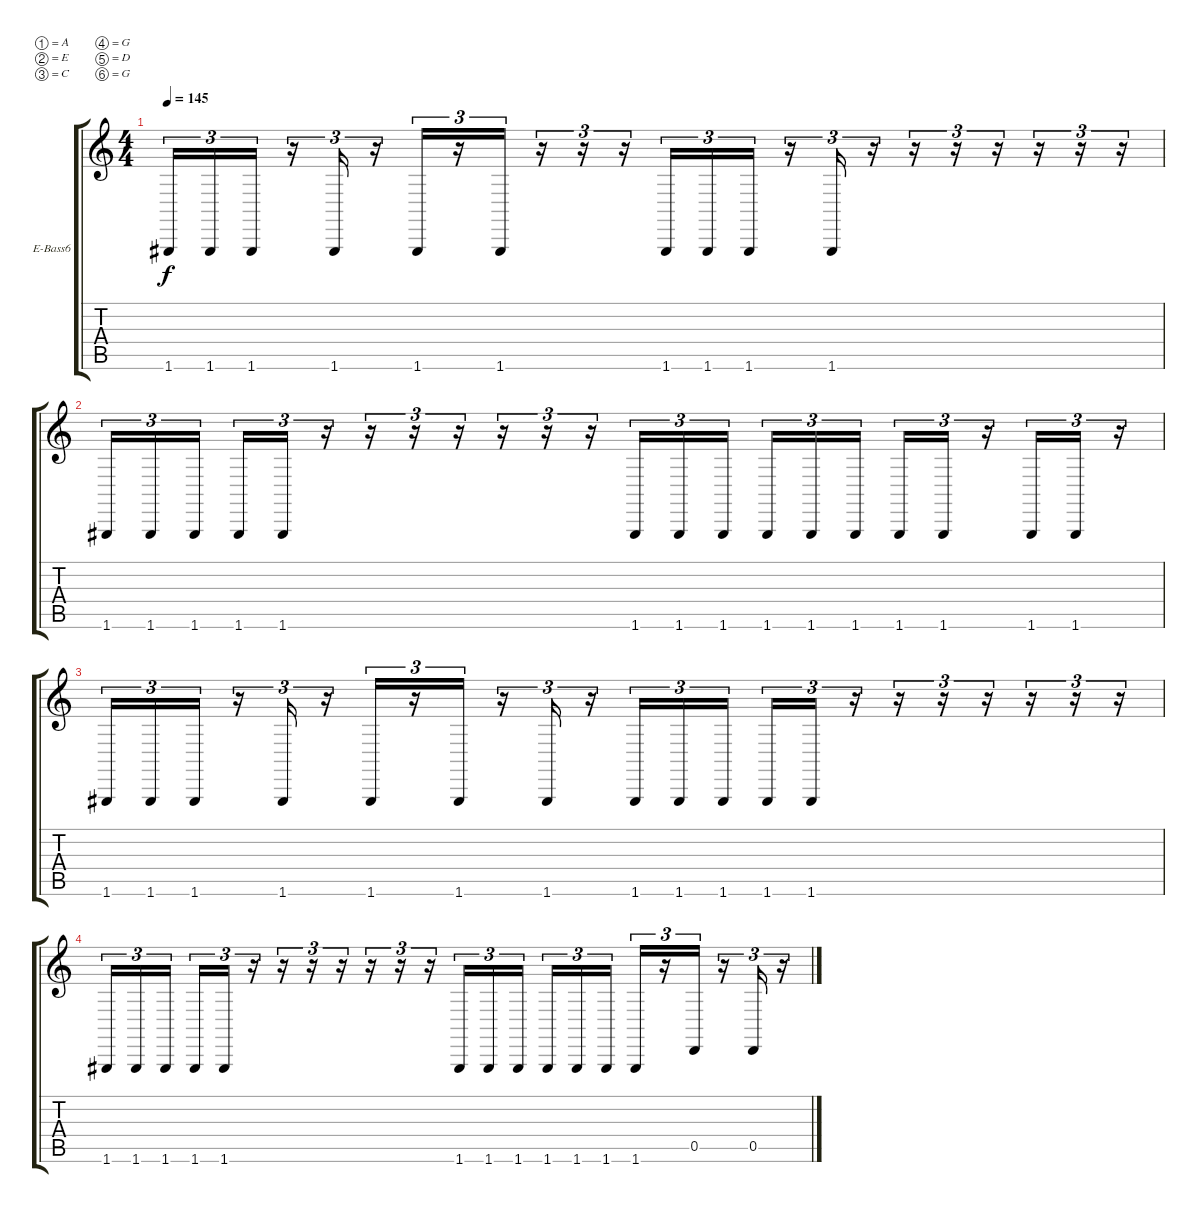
\defaultSystemsLayout 4
\bracketExtendMode groupsimilarinstruments
\firstSystemTrackNameOrientation horizontal
\otherSystemsTrackNameOrientation horizontal
\track ("Bass" "E-Bass6") {instrument electricbassfinger}
\staff {score tabs}
\tuning (A2 E2 C2 G1 D1 G0)
\ts (4 4)
\tempo 145
\clef g2
\ks c
1.6.16{tu (3 2) dy f} 1.6.16{tu (3 2)} 1.6.16{tu (3 2)} r.16{tu (3 2)} 1.6.16{tu (3 2)} r.16{tu (3 2)} 1.6.16{tu (3 2)} r.16{tu (3 2)} 1.6.16{tu (3 2)} r.16{tu (3 2)} r.16{tu (3 2)} r.16{tu (3 2)} 1.6.16{tu (3 2)} 1.6.16{tu (3 2)} 1.6.16{tu (3 2)} r.16{tu (3 2)} 1.6.16{tu (3 2)} r.16{tu (3 2)} r.16{tu (3 2)} r.16{tu (3 2)} r.16{tu (3 2)} r.16{tu (3 2)} r.16{tu (3 2)} r.16{tu (3 2)} |
1.6.16{tu (3 2)} 1.6.16{tu (3 2)} 1.6.16{tu (3 2)} 1.6.16{tu (3 2)} 1.6.16{tu (3 2)} r.16{tu (3 2)} r.16{tu (3 2)} r.16{tu (3 2)} r.16{tu (3 2)} r.16{tu (3 2)} r.16{tu (3 2)} r.16{tu (3 2)} 1.6.16{tu (3 2)} 1.6.16{tu (3 2)} 1.6.16{tu (3 2)} 1.6.16{tu (3 2)} 1.6.16{tu (3 2)} 1.6.16{tu (3 2)} 1.6.16{tu (3 2)} 1.6.16{tu (3 2)} r.16{tu (3 2)} 1.6.16{tu (3 2)} 1.6.16{tu (3 2)} r.16{tu (3 2)} |
1.6.16{tu (3 2)} 1.6.16{tu (3 2)} 1.6.16{tu (3 2)} r.16{tu (3 2)} 1.6.16{tu (3 2)} r.16{tu (3 2)} 1.6.16{tu (3 2)} r.16{tu (3 2)} 1.6.16{tu (3 2)} r.16{tu (3 2)} 1.6.16{tu (3 2)} r.16{tu (3 2)} 1.6.16{tu (3 2)} 1.6.16{tu (3 2)} 1.6.16{tu (3 2)} 1.6.16{tu (3 2)} 1.6.16{tu (3 2)} r.16{tu (3 2)} r.16{tu (3 2)} r.16{tu (3 2)} r.16{tu (3 2)} r.16{tu (3 2)} r.16{tu (3 2)} r.16{tu (3 2)} |
1.6.16{tu (3 2)} 1.6.16{tu (3 2)} 1.6.16{tu (3 2)} 1.6.16{tu (3 2)} 1.6.16{tu (3 2)} r.16{tu (3 2)} r.16{tu (3 2)} r.16{tu (3 2)} r.16{tu (3 2)} r.16{tu (3 2)} r.16{tu (3 2)} r.16{tu (3 2)} 1.6.16{tu (3 2)} 1.6.16{tu (3 2)} 1.6.16{tu (3 2)} 1.6.16{tu (3 2)} 1.6.16{tu (3 2)} 1.6.16{tu (3 2)} 1.6.16{tu (3 2)} r.16{tu (3 2)} 0.5.16{tu (3 2)} r.16{tu (3 2)} 0.5.16{tu (3 2)} r.16{tu (3 2)}
